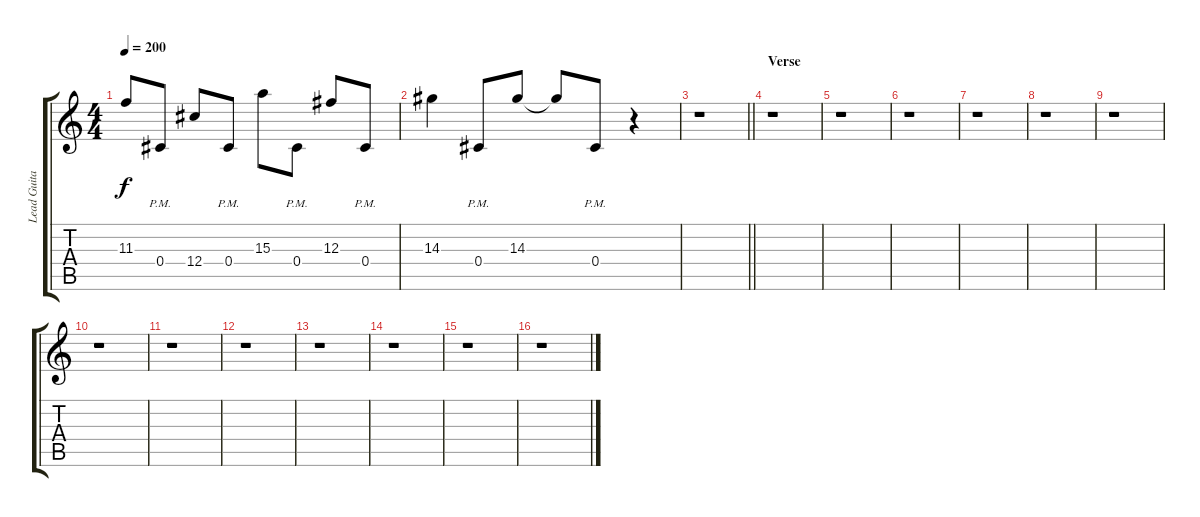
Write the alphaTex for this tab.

\track ("Lead Guitar" "Lead Guita") {instrument distortionguitar}
\staff {score tabs}
\tuning (Eb4 Bb3 Gb3 Db3 Ab2 Eb2) {hide}
\ts (4 4)
\tempo 200
\clef g2
\ks c
11.3.8{dy f} 0.4{pm}.8 12.4.8 0.4{pm}.8 15.3.8 0.4{pm}.8 12.3.8 0.4{pm}.8 |
14.3.4 0.4{pm}.8 14.3.8 14.3{t}.8 0.4{pm}.8 r.4 |
\barLineRight lightlight
r.1 |
\section ("" "Verse")
r.1 |
r.1 |
r.1 |
r.1 |
r.1 |
r.1 |
r.1 |
r.1 |
r.1 |
r.1 |
r.1 |
r.1 |
r.1
